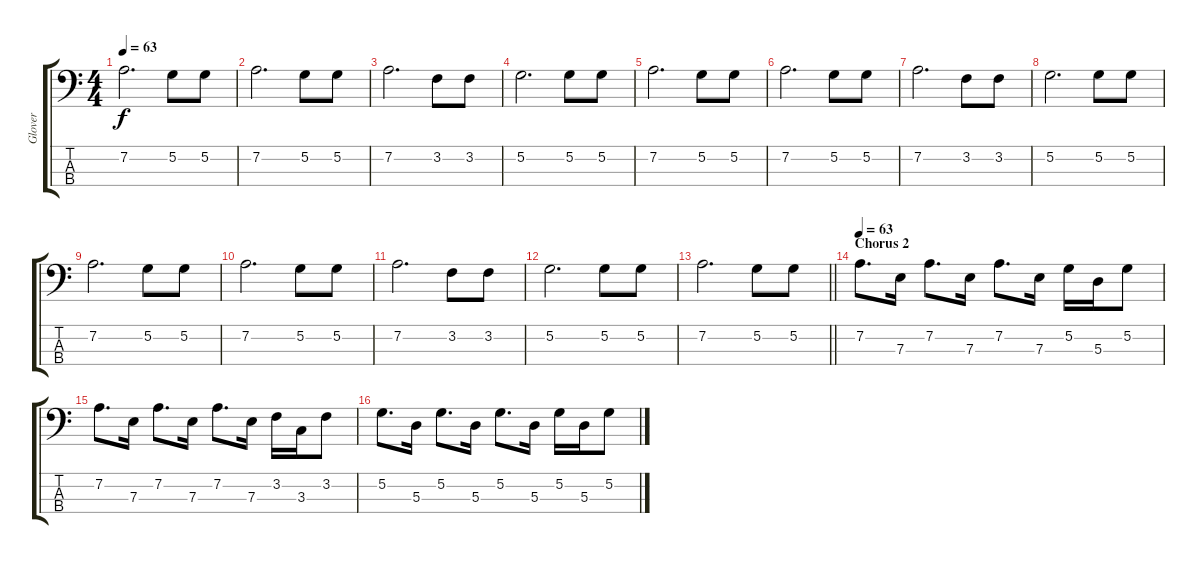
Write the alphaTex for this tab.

\track ("Glover" "Glover") {instrument electricbassfinger}
\staff {score tabs}
\tuning (G2 D2 A1 E1) {hide}
\ts (4 4)
\tempo 63
\clef f4
\ks c
7.2.2{d dy f} 5.2.8 5.2.8 |
7.2.2{d} 5.2.8 5.2.8 |
7.2.2{d} 3.2.8 3.2.8 |
5.2.2{d} 5.2.8 5.2.8 |
7.2.2{d} 5.2.8 5.2.8 |
7.2.2{d} 5.2.8 5.2.8 |
7.2.2{d} 3.2.8 3.2.8 |
5.2.2{d} 5.2.8 5.2.8 |
7.2.2{d} 5.2.8 5.2.8 |
7.2.2{d} 5.2.8 5.2.8 |
7.2.2{d} 3.2.8 3.2.8 |
5.2.2{d} 5.2.8 5.2.8 |
\barLineRight lightlight
7.2.2{d} 5.2.8 5.2.8 |
\section ("" "Chorus 2")
\tempo 63
7.2.8{d} 7.3.16 7.2.8{d} 7.3.16 7.2.8{d} 7.3.16 5.2.16 5.3.16 5.2.8 |
7.2.8{d} 7.3.16 7.2.8{d} 7.3.16 7.2.8{d} 7.3.16 3.2.16 3.3.16 3.2.8 |
5.2.8{d} 5.3.16 5.2.8{d} 5.3.16 5.2.8{d} 5.3.16 5.2.16 5.3.16 5.2.8
